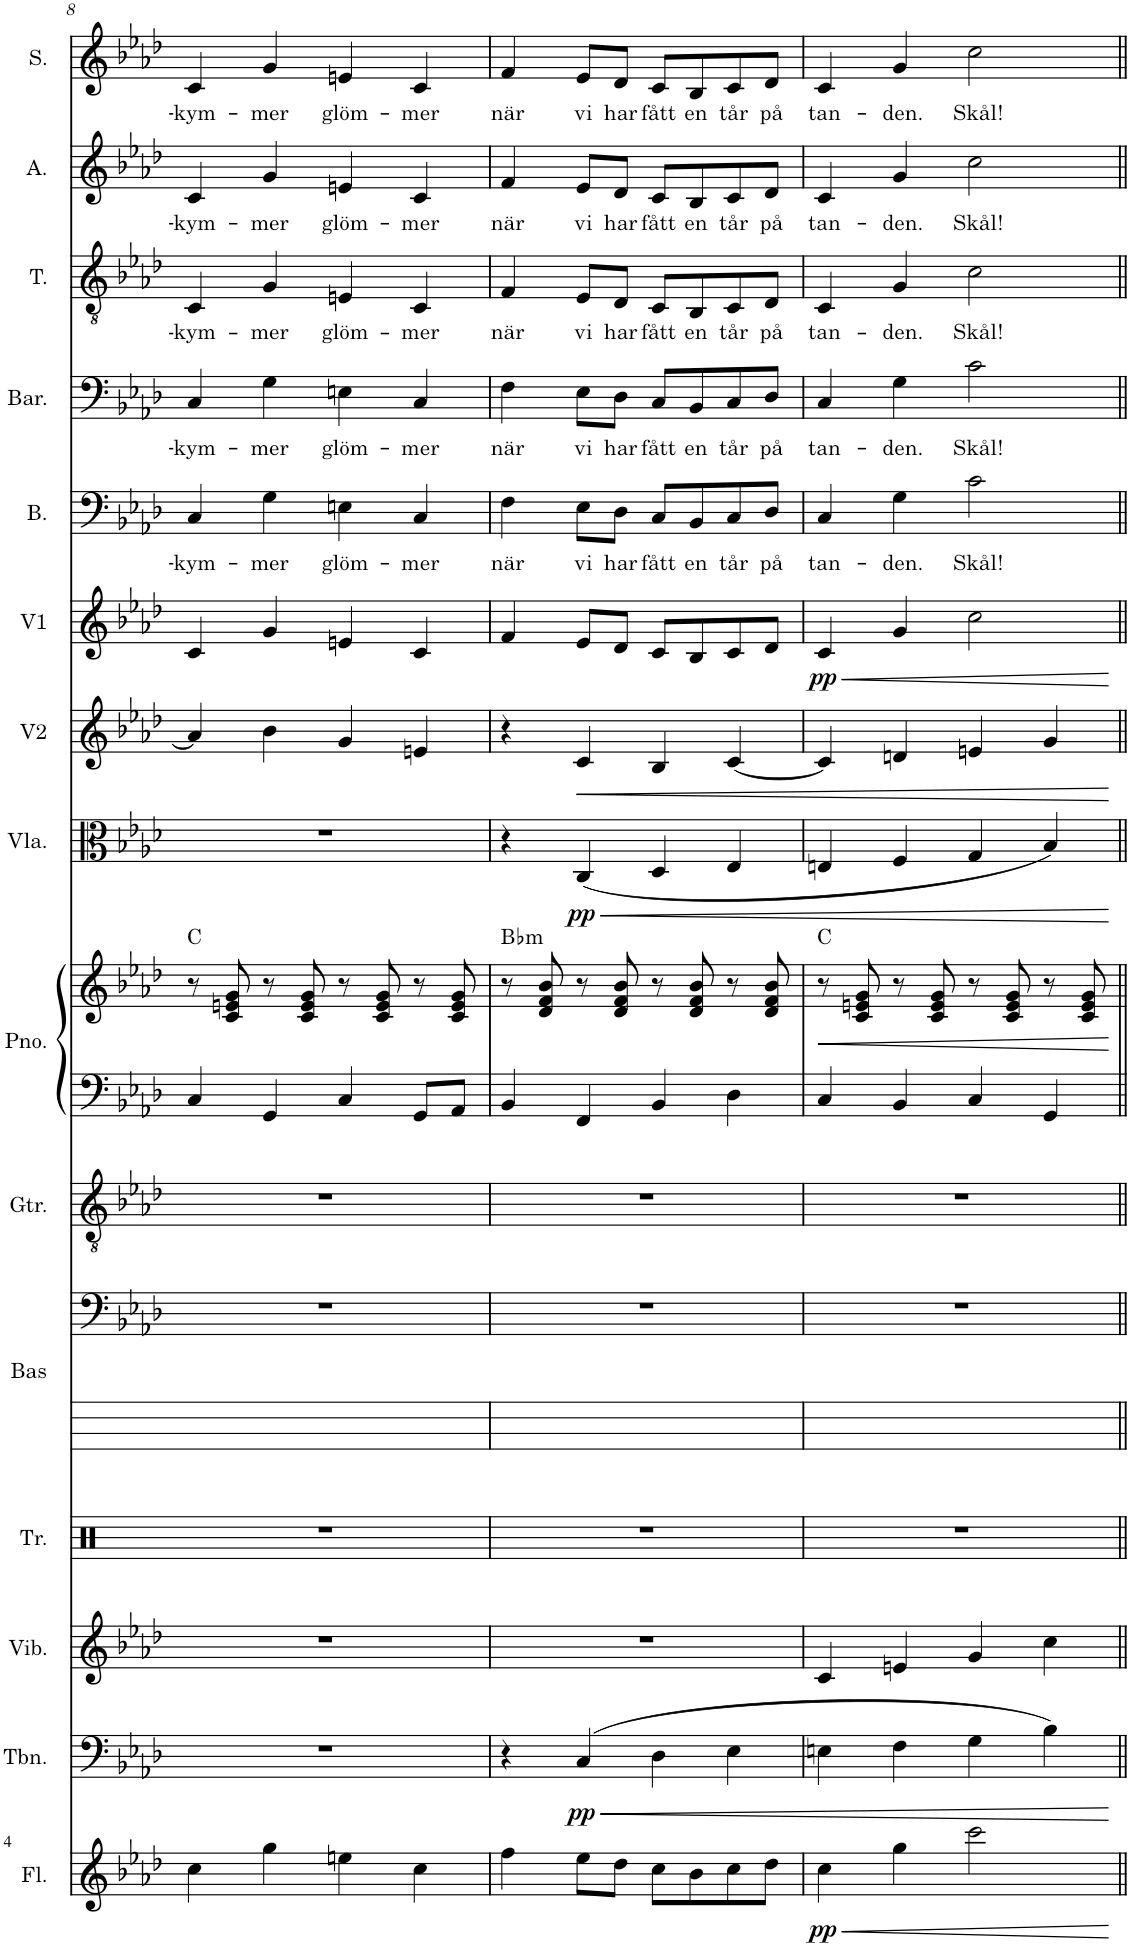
**kern	**dynam	**kern	**dynam	**kern	**kern	**kern	**kern	**kern	**kern	**kern	**dynam	**kern	**dynam	**kern	**dynam	**kern	**dynam	**kern	**text	**kern	**text	**kern	**text	**kern	**text	**kern	**text
*part15	*part15	*part14	*part14	*part13	*part12	*part11	*part11	*part10	*part9	*part9	*part9	*part8	*part8	*part7	*part7	*part6	*part6	*part5	*part5	*part4	*part4	*part3	*part3	*part2	*part2	*part1	*part1
*staff17	*staff17	*staff16	*staff16	*staff15	*staff14	*staff13	*staff12	*staff11	*staff10	*staff9	*staff9/10	*staff8	*staff8	*staff7	*staff7	*staff6	*staff6	*staff5	*staff5	*staff4	*staff4	*staff3	*staff3	*staff2	*staff2	*staff1	*staff1
*I"Flute	*	*I"Trombone	*	*I"Vibraphone	*I"Trummor	*I"Bas	*	*I"Gitarr	*I"Piano	*	*	*I"Viola	*	*I"Violin 2	*	*I"Violin 1	*	*I"Bass	*	*I"Baritone	*	*I"Tenor	*	*I"Alto	*	*I"Soprano	*
*I'Fl.	*	*I'Tbn.	*	*I'Vib.	*I'Tr.	*I'Bas	*	*I'Gtr.	*I'Pno.	*	*	*I'Vla.	*	*I'V2	*	*I'V1	*	*I'B.	*	*I'Bar.	*	*I'T.	*	*I'A.	*	*I'S.	*
!!LO:PB:g=z
*clefG2	*	*clefF4	*	*clefG2	*clefX	*	*clefF4	*clefGv2	*clefF4	*clefG2	*	*clefC3	*	*clefG2	*	*clefG2	*	*clefF4	*	*clefF4	*	*clefGv2	*	*clefG2	*	*clefG2	*
*	*	*	*	*	*	*Trd7c12	*Trd7c12	*	*	*	*	*	*	*	*	*	*	*	*	*	*	*	*	*	*	*	*
*k[b-e-a-d-]	*	*k[b-e-a-d-]	*	*k[b-e-a-d-]	*k[]	*k[b-e-a-d-]	*k[b-e-a-d-]	*k[b-e-a-d-]	*k[b-e-a-d-]	*k[b-e-a-d-]	*	*k[b-e-a-d-]	*	*k[b-e-a-d-]	*	*k[b-e-a-d-]	*	*k[b-e-a-d-]	*	*k[b-e-a-d-]	*	*k[b-e-a-d-]	*	*k[b-e-a-d-]	*	*k[b-e-a-d-]	*
*M4/4	*	*M4/4	*	*M4/4	*M4/4	*M4/4	*M4/4	*M4/4	*M4/4	*M4/4	*	*M4/4	*	*M4/4	*	*M4/4	*	*M4/4	*	*M4/4	*	*M4/4	*	*M4/4	*	*M4/4	*
=8	=8	=8	=8	=8	=8	=8	=8	=8	=8	=8	=8	=8	=8	=8	=8	=8	=8	=8	=8	=8	=8	=8	=8	=8	=8	=8	=8
!	!	!	!	!	!	!	!	!	!	!LO:TX:a:t=C	!	!	!	!	!	!	!	!	!	!	!	!	!	!	!	!	!
!	!	!	!	!	!	!	!	!	!	!	!	!	!	!	!	!	!	!	!LO:LY:b	!	!LO:LY:b	!	!LO:LY:b	!	!LO:LY:b	!	!LO:LY:b
4cc\	.	1r	.	1r	1r	1r	1r	1r	4C/	8r	.	1r	.	4a-/]	.	4c/	.	4C/	-kym-	4C/	-kym-	4C/	-kym-	4c/	-kym-	4c/	-kym-
.	.	.	.	.	.	.	.	.	.	8c/ 8en/ 8g/	.	.	.	.	.	.	.	.	.	.	.	.	.	.	.	.	.
!	!	!	!	!	!	!	!	!	!	!	!	!	!	!	!	!	!	!	!LO:LY:b	!	!LO:LY:b	!	!LO:LY:b	!	!LO:LY:b	!	!LO:LY:b
4gg\	.	.	.	.	.	.	.	.	4GG/	8r	.	.	.	4b-\	.	4g/	.	4G\	-mer	4G\	-mer	4G/	-mer	4g/	-mer	4g/	-mer
.	.	.	.	.	.	.	.	.	.	8c/ 8e/ 8g/	.	.	.	.	.	.	.	.	.	.	.	.	.	.	.	.	.
!	!	!	!	!	!	!	!	!	!	!	!	!	!	!	!	!	!	!	!LO:LY:b	!	!LO:LY:b	!	!LO:LY:b	!	!LO:LY:b	!	!LO:LY:b
4een\	.	.	.	.	.	.	.	.	4C/	8r	.	.	.	4g/	.	4en/	.	4En\	glöm-	4En\	glöm-	4En/	glöm-	4en/	glöm-	4en/	glöm-
.	.	.	.	.	.	.	.	.	.	8c/ 8e/ 8g/	.	.	.	.	.	.	.	.	.	.	.	.	.	.	.	.	.
!	!	!	!	!	!	!	!	!	!	!	!	!	!	!	!	!	!	!	!LO:LY:b	!	!LO:LY:b	!	!LO:LY:b	!	!LO:LY:b	!	!LO:LY:b
4cc\	.	.	.	.	.	.	.	.	8GG/L	8r	.	.	.	4en/	.	4c/	.	4C/	-mer	4C/	-mer	4C/	-mer	4c/	-mer	4c/	-mer
.	.	.	.	.	.	.	.	.	8AA-/J	8c/ 8e/ 8g/	.	.	.	.	.	.	.	.	.	.	.	.	.	.	.	.	.
=9	=9	=9	=9	=9	=9	=9	=9	=9	=9	=9	=9	=9	=9	=9	=9	=9	=9	=9	=9	=9	=9	=9	=9	=9	=9	=9	=9
!	!	!	!	!	!	!	!	!	!	!LO:TX:a:t=B♭m	!	!	!	!	!	!	!	!	!	!	!	!	!	!	!	!	!
!	!	!	!	!	!	!	!	!	!	!	!	!	!	!	!	!	!	!	!LO:LY:b	!	!LO:LY:b	!	!LO:LY:b	!	!LO:LY:b	!	!LO:LY:b
4ff\	.	4r	.	1r	1r	1r	1r	1r	4BB-/	8r	.	4r	.	4r	.	4f/	.	4F\	när	4F\	när	4F/	när	4f/	när	4f/	när
.	.	.	.	.	.	.	.	.	.	8d-/ 8f/ 8b-/	.	.	.	.	.	.	.	.	.	.	.	.	.	.	.	.	.
!	!	!	!LO:HP:b	!	!	!	!	!	!	!	!	!	!LO:HP:b	!	!LO:HP:b	!	!	!	!LO:LY:b	!	!LO:LY:b	!	!LO:LY:b	!	!LO:LY:b	!	!LO:LY:b
!	!	!	!LO:DY:n=1:b	!	!	!	!	!	!	!	!	!	!LO:DY:n=1:b	!	!	!	!	!	!	!	!	!	!	!	!	!	!
8ee-\L	.	(4C/	< pp	.	.	.	.	.	4FF/	8r	.	(4C/	< pp	4c/	<	8e-/L	.	8E-\L	vi	8E-\L	vi	8E-/L	vi	8e-/L	vi	8e-/L	vi
!	!	!	!	!	!	!	!	!	!	!	!	!	!	!	!	!	!	!	!LO:LY:b	!	!LO:LY:b	!	!LO:LY:b	!	!LO:LY:b	!	!LO:LY:b
8dd-\J	.	.	.	.	.	.	.	.	.	8d-/ 8f/ 8b-/	.	.	.	.	.	8d-/J	.	8D-\J	har	8D-\J	har	8D-/J	har	8d-/J	har	8d-/J	har
!	!	!	!	!	!	!	!	!	!	!	!	!	!	!	!	!	!	!	!LO:LY:b	!	!LO:LY:b	!	!LO:LY:b	!	!LO:LY:b	!	!LO:LY:b
8cc\L	.	4D-\	.	.	.	.	.	.	4BB-/	8r	.	4D-/	.	4B-/	.	8c/L	.	8C/L	fått	8C/L	fått	8C/L	fått	8c/L	fått	8c/L	fått
!	!	!	!	!	!	!	!	!	!	!	!	!	!	!	!	!	!	!	!LO:LY:b	!	!LO:LY:b	!	!LO:LY:b	!	!LO:LY:b	!	!LO:LY:b
8b-\	.	.	.	.	.	.	.	.	.	8d-/ 8f/ 8b-/	.	.	.	.	.	8B-/	.	8BB-/	en	8BB-/	en	8BB-/	en	8B-/	en	8B-/	en
!	!	!	!	!	!	!	!	!	!	!	!	!	!	!	!	!	!	!	!LO:LY:b	!	!LO:LY:b	!	!LO:LY:b	!	!LO:LY:b	!	!LO:LY:b
8cc\	.	4E-\	.	.	.	.	.	.	4D-\	8r	.	4E-/	.	[4c/	.	8c/	.	8C/	tår	8C/	tår	8C/	tår	8c/	tår	8c/	tår
!	!	!	!	!	!	!	!	!	!	!	!	!	!	!	!	!	!	!	!LO:LY:b	!	!LO:LY:b	!	!LO:LY:b	!	!LO:LY:b	!	!LO:LY:b
8dd-\J	.	.	.	.	.	.	.	.	.	8d-/ 8f/ 8b-/	.	.	.	.	.	8d-/J	.	8D-/J	på	8D-/J	på	8D-/J	på	8d-/J	på	8d-/J	på
=10	=10	=10	=10	=10	=10	=10	=10	=10	=10	=10	=10	=10	=10	=10	=10	=10	=10	=10	=10	=10	=10	=10	=10	=10	=10	=10	=10
!	!	!	!	!	!	!	!	!	!	!LO:TX:a:t=C	!	!	!	!	!	!	!	!	!	!	!	!	!	!	!	!	!
!	!LO:HP:b	!	!	!	!	!	!	!	!	!	!LO:HP:b	!	!	!	!	!	!LO:HP:b	!	!LO:LY:b	!	!LO:LY:b	!	!LO:LY:b	!	!LO:LY:b	!	!LO:LY:b
!	!LO:DY:n=1:b	!	!	!	!	!	!	!	!	!	!	!	!	!	!	!	!LO:DY:n=1:b	!	!	!	!	!	!	!	!	!	!
4cc\	< pp	4En\	.	4c/	1r	1r	1r	1r	4C/	8r	<	4En/	.	4c/]	.	4c/	< pp	4C/	tan-	4C/	tan-	4C/	tan-	4c/	tan-	4c/	tan-
.	.	.	.	.	.	.	.	.	.	8c/ 8en/ 8g/	.	.	.	.	.	.	.	.	.	.	.	.	.	.	.	.	.
!	!	!	!	!	!	!	!	!	!	!	!	!	!	!	!	!	!	!	!LO:LY:b	!	!LO:LY:b	!	!LO:LY:b	!	!LO:LY:b	!	!LO:LY:b
4gg\	.	4F\	.	4en/	.	.	.	.	4BB-/	8r	.	4F/	.	4dn/	.	4g/	.	4G\	-den.	4G\	-den.	4G/	-den.	4g/	-den.	4g/	-den.
.	.	.	.	.	.	.	.	.	.	8c/ 8e/ 8g/	.	.	.	.	.	.	.	.	.	.	.	.	.	.	.	.	.
!	!	!	!	!	!	!	!	!	!	!	!	!	!	!	!	!	!	!	!LO:LY:b	!	!LO:LY:b	!	!LO:LY:b	!	!LO:LY:b	!	!LO:LY:b
2ccc\	.	4G\	.	4g/	.	.	.	.	4C/	8r	.	4G/	.	4en/	.	2cc\	.	2c\	Skål!	2c\	Skål!	2c\	Skål!	2cc\	Skål!	2cc\	Skål!
.	.	.	.	.	.	.	.	.	.	8c/ 8e/ 8g/	.	.	.	.	.	.	.	.	.	.	.	.	.	.	.	.	.
.	.	4B-\)	.	4cc\	.	.	.	.	4GG/	8r	.	4B-/)	.	4g/	.	.	.	.	.	.	.	.	.	.	.	.	.
.	.	.	.	.	.	.	.	.	.	8c/ 8e/ 8g/	.	.	.	.	.	.	.	.	.	.	.	.	.	.	.	.	.
.	[	.	[	.	.	.	.	.	.	.	[	.	[	.	[	.	[	.	.	.	.	.	.	.	.	.	.
=||	=||	=||	=||	=||	=||	=||	=||	=||	=||	=||	=||	=||	=||	=||	=||	=||	=||	=||	=||	=||	=||	=||	=||	=||	=||	=||	=||
*-	*-	*-	*-	*-	*-	*-	*-	*-	*-	*-	*-	*-	*-	*-	*-	*-	*-	*-	*-	*-	*-	*-	*-	*-	*-	*-	*-
